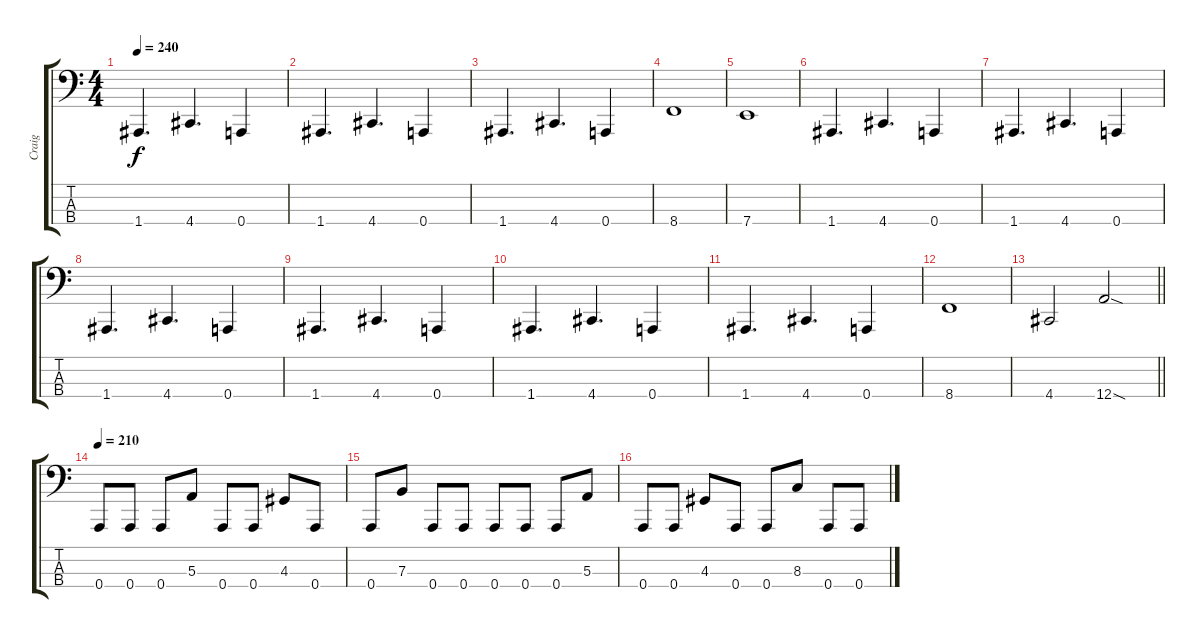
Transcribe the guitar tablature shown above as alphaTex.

\track ("Craig" "Craig") {instrument electricbassfinger}
\staff {score tabs}
\tuning (D2 A1 E1 A0) {hide}
\ts (4 4)
\tempo 240
\clef f4
\ks c
1.4.4{d dy f} 4.4.4{d} 0.4.4 |
1.4.4{d} 4.4.4{d} 0.4.4 |
1.4.4{d} 4.4.4{d} 0.4.4 |
8.4.1 |
7.4.1 |
1.4.4{d} 4.4.4{d} 0.4.4 |
1.4.4{d} 4.4.4{d} 0.4.4 |
1.4.4{d} 4.4.4{d} 0.4.4 |
1.4.4{d} 4.4.4{d} 0.4.4 |
1.4.4{d} 4.4.4{d} 0.4.4 |
1.4.4{d} 4.4.4{d} 0.4.4 |
8.4.1 |
\barLineRight lightlight
4.4.2 12.4{sod}.2 |
\section ("" "")
\tempo 210
0.4.8 0.4.8 0.4.8 5.3.8 0.4.8 0.4.8 4.3.8 0.4.8 |
0.4.8 7.3.8 0.4.8 0.4.8 0.4.8 0.4.8 0.4.8 5.3.8 |
0.4.8 0.4.8 4.3.8 0.4.8 0.4.8 8.3.8 0.4.8 0.4.8
